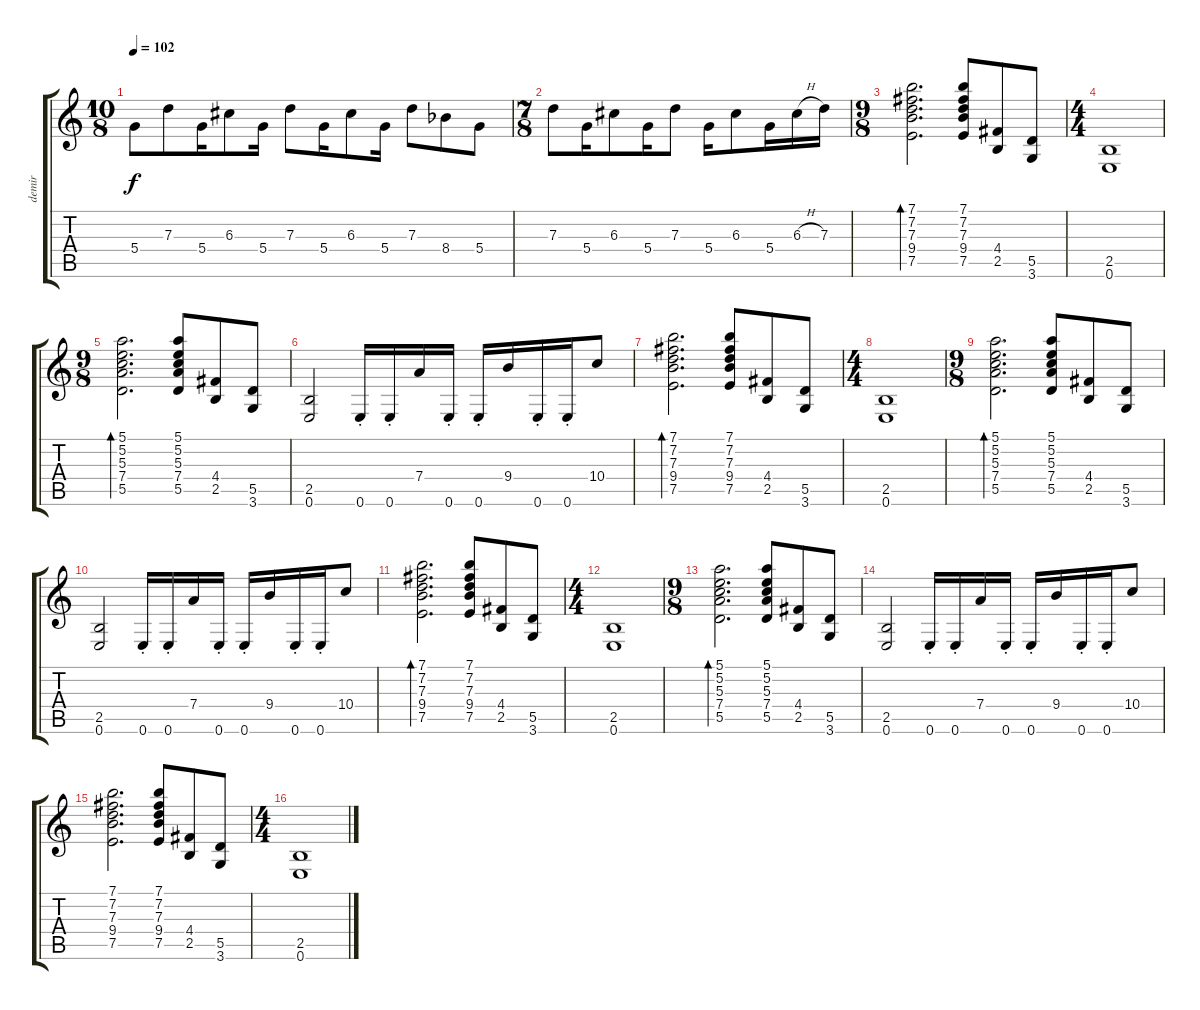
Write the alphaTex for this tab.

\track ("demir" "demir") {instrument distortionguitar}
\staff {score tabs}
\tuning (E4 B3 G3 D3 A2 E2) {hide}
\ts (10 8)
\tempo 102
\clef g2
\ks c
5.4.8{dy f} 7.3.8 5.4.16 6.3.8 5.4.16 7.3.8 5.4.16 6.3.8 5.4.16 7.3.8 8.4{acc b}.8 5.4.8 |
\ts (7 8)
7.3.8 5.4.16 6.3.8 5.4.16 7.3.8 5.4.16 6.3.8 5.4.16 6.3{h}.16 7.3.16 |
\ts (9 8)
(7.1 7.2 7.3 9.4 7.5).2{d bd 60} (7.1 7.2 7.3 9.4 7.5).8 (4.4 2.5).8 (5.5 3.6).8 |
\ts (4 4)
(2.5 0.6).1 |
\ts (9 8)
(5.1 5.2 5.3 7.4 5.5).2{d bd 60} (5.1 5.2 5.3 7.4 5.5).8 (4.4 2.5).8 (5.5 3.6).8 |
(2.5 0.6).2 0.6{st}.16 0.6{st}.16 7.4.16 0.6{st}.16 0.6{st}.16 9.4.16 0.6{st}.16 0.6{st}.16 10.4.8 |
(7.1 7.2 7.3 9.4 7.5).2{d bd 60} (7.1 7.2 7.3 9.4 7.5).8 (4.4 2.5).8 (5.5 3.6).8 |
\ts (4 4)
(2.5 0.6).1 |
\ts (9 8)
(5.1 5.2 5.3 7.4 5.5).2{d bd 60} (5.1 5.2 5.3 7.4 5.5).8 (4.4 2.5).8 (5.5 3.6).8 |
(2.5 0.6).2 0.6{st}.16 0.6{st}.16 7.4.16 0.6{st}.16 0.6{st}.16 9.4.16 0.6{st}.16 0.6{st}.16 10.4.8 |
(7.1 7.2 7.3 9.4 7.5).2{d bd 60} (7.1 7.2 7.3 9.4 7.5).8 (4.4 2.5).8 (5.5 3.6).8 |
\ts (4 4)
(2.5 0.6).1 |
\ts (9 8)
(5.1 5.2 5.3 7.4 5.5).2{d bd 60} (5.1 5.2 5.3 7.4 5.5).8 (4.4 2.5).8 (5.5 3.6).8 |
(2.5 0.6).2 0.6{st}.16 0.6{st}.16 7.4.16 0.6{st}.16 0.6{st}.16 9.4.16 0.6{st}.16 0.6{st}.16 10.4.8 |
(7.1 7.2 7.3 9.4 7.5).2{d} (7.1 7.2 7.3 9.4 7.5).8 (4.4 2.5).8 (5.5 3.6).8 |
\ts (4 4)
(2.5 0.6).1
